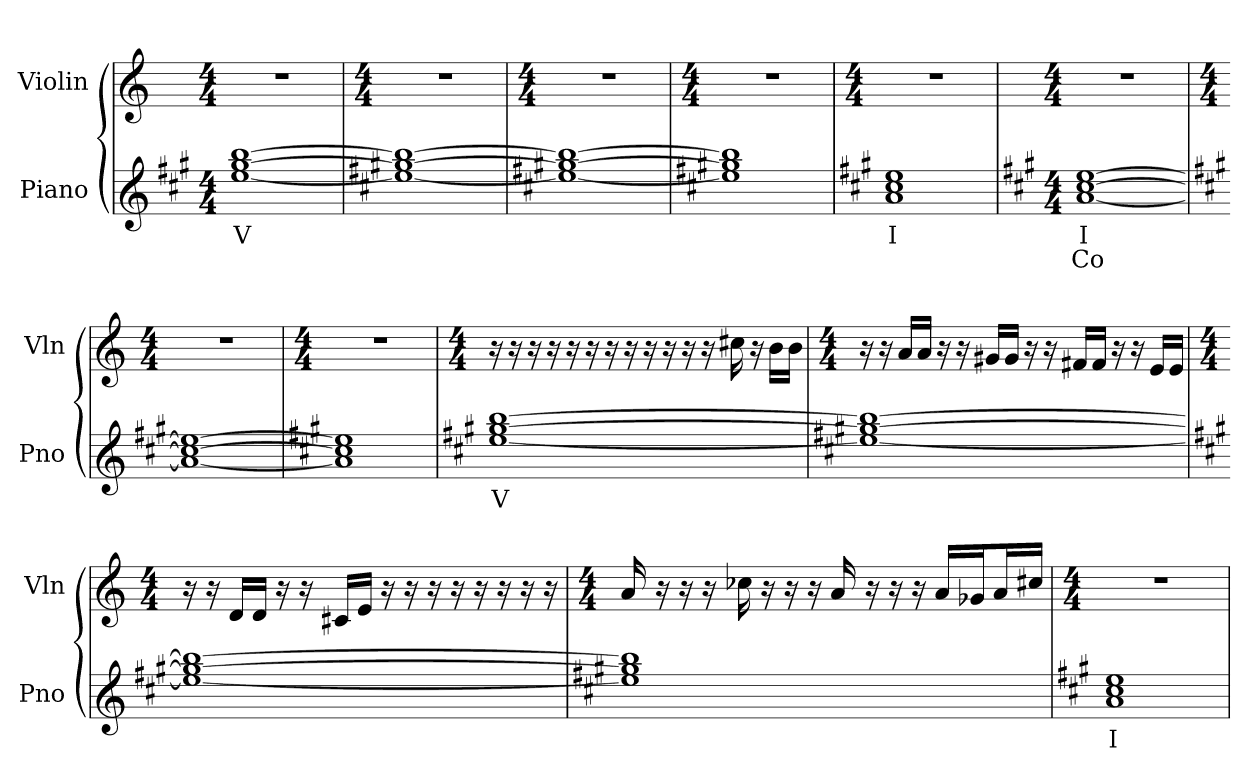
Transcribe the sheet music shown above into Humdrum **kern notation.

**kern	**text	**text	**kern
*part2	*part2	*part2	*part1
*staff2	*staff2	*staff2	*staff1
*I"Piano	*	*	*I"Violin
*I'Pno	*	*	*I'Vln
*k[f#c#g#]	*	*	*
*A:	*	*	*
*M4/4	*	*	*M4/4
=	=	=	=
[1ee [1gg# [1bb	V	.	1r
=	=	=	=
*k[f#c#g#]	*	*	*
*A:	*	*	*
*	*	*	*M4/4
1ee_ 1gg#_ 1bb_	.	.	1r
=	=	=	=
*k[f#c#g#]	*	*	*
*A:	*	*	*
*	*	*	*M4/4
1ee_ 1gg#_ 1bb_	.	.	1r
=	=	=	=
*k[f#c#g#]	*	*	*
*A:	*	*	*
*	*	*	*M4/4
1ee] 1gg#] 1bb]	.	.	1r
=	=	=	=
*k[f#c#g#]	*	*	*
*A:	*	*	*
*	*	*	*M4/4
1a 1cc# 1ee	I	.	1r
=	=	=	=
*k[f#c#g#]	*	*	*
*A:	*	*	*
*M4/4	*	*	*M4/4
[1a [1cc# [1ee	I	Co	1r
=	=	=	=
*k[f#c#g#]	*	*	*
*A:	*	*	*
*	*	*	*M4/4
1a_ 1cc#_ 1ee_	.	.	1r
=	=	=	=
*k[f#c#g#]	*	*	*
*A:	*	*	*
*	*	*	*M4/4
1a] 1cc#] 1ee]	.	.	1r
=	=	=	=
*k[f#c#g#]	*	*	*
*A:	*	*	*
*	*	*	*M4/4
[1ee [1gg# [1bb	V	.	16r
.	.	.	16r
.	.	.	16r
.	.	.	16r
.	.	.	16r
.	.	.	16r
.	.	.	16r
.	.	.	16r
.	.	.	16r
.	.	.	16r
.	.	.	16r
.	.	.	16r
.	.	.	16cc#X
.	.	.	16r
.	.	.	16bLL
.	.	.	16bJJ
=	=	=	=
*k[f#c#g#]	*	*	*
*A:	*	*	*
*	*	*	*M4/4
1ee_ 1gg#_ 1bb_	.	.	16r
.	.	.	16r
.	.	.	16aLL
.	.	.	16aJJ
.	.	.	16r
.	.	.	16r
.	.	.	16g#XLL
.	.	.	16g#JJ
.	.	.	16r
.	.	.	16r
.	.	.	16f#XLL
.	.	.	16f#JJ
.	.	.	16r
.	.	.	16r
.	.	.	16eLL
.	.	.	16eJJ
=	=	=	=
*k[f#c#g#]	*	*	*
*A:	*	*	*
*	*	*	*M4/4
1ee_ 1gg#_ 1bb_	.	.	16r
.	.	.	16r
.	.	.	16dLL
.	.	.	16dJJ
.	.	.	16r
.	.	.	16r
.	.	.	16c#XLL
.	.	.	16eJJ
.	.	.	16r
.	.	.	16r
.	.	.	16r
.	.	.	16r
.	.	.	16r
.	.	.	16r
.	.	.	16r
.	.	.	16r
=	=	=	=
*k[f#c#g#]	*	*	*
*A:	*	*	*
*	*	*	*M4/4
1ee] 1gg#] 1bb]	.	.	16a
.	.	.	16r
.	.	.	16r
.	.	.	16r
.	.	.	16cc-X
.	.	.	16r
.	.	.	16r
.	.	.	16r
.	.	.	16a
.	.	.	16r
.	.	.	16r
.	.	.	16r
.	.	.	16aLL
.	.	.	16g-XJ
.	.	.	16aL
.	.	.	16cc#XJJ
=	=	=	=
*k[f#c#g#]	*	*	*
*A:	*	*	*
*	*	*	*M4/4
1a 1cc# 1ee	I	.	1r
=	=	=	=
*-	*-	*-	*-
